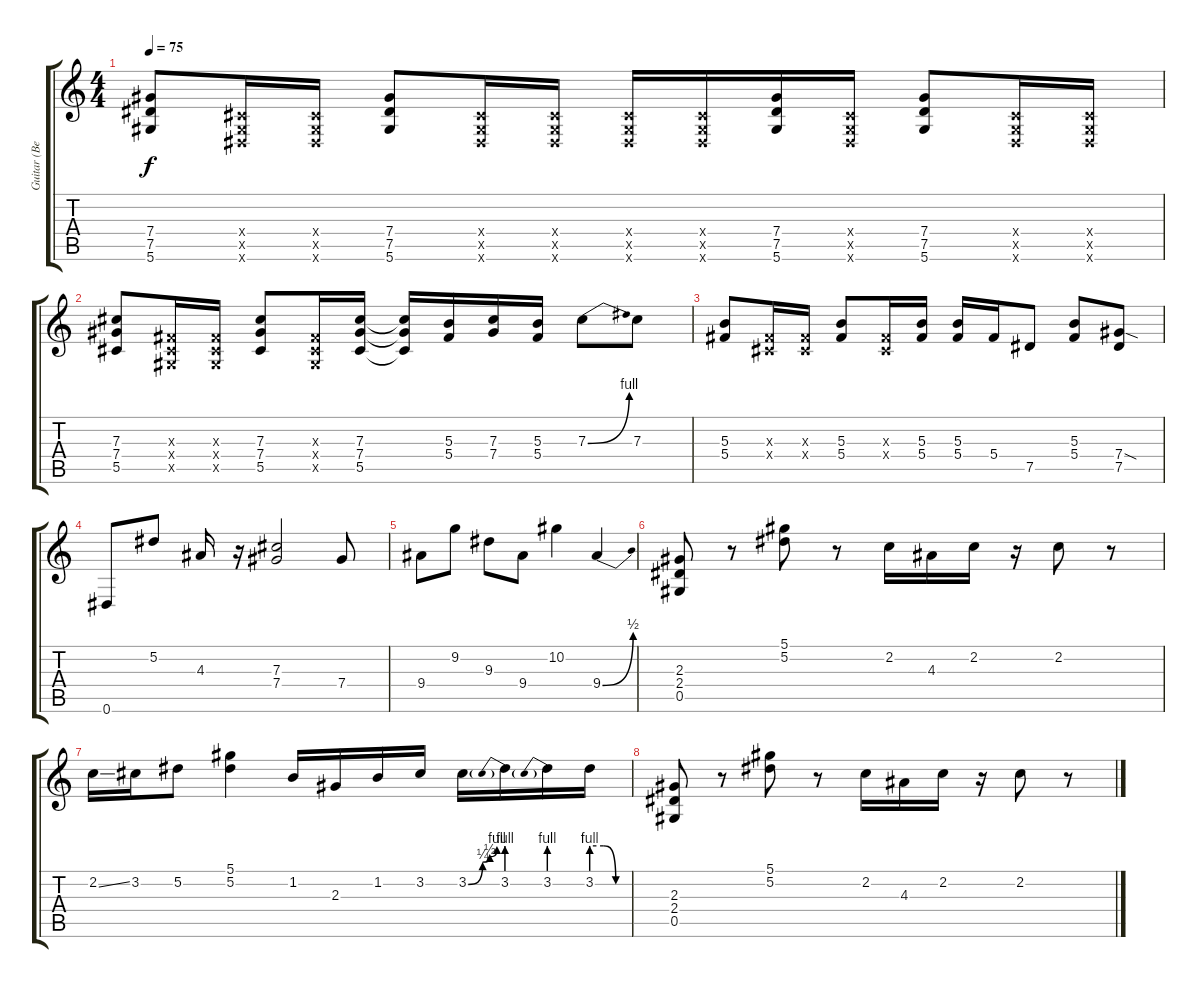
\track ("Guitar (Bernard butler)" "Guitar (Be") {instrument overdrivenguitar}
\staff {score tabs}
\tuning (Eb4 Bb3 Gb3 Db3 Ab2 Eb2) {hide}
\ts (4 4)
\tempo 75
\clef g2
\ks c
(7.4 7.5 5.6).8{dy f} (0.4{x} 0.5{x} 0.6{x}).16 (0.4{x} 0.5{x} 0.6{x}).16 (7.4 7.5 5.6).8 (0.4{x} 0.5{x} 0.6{x}).16 (0.4{x} 0.5{x} 0.6{x}).16 (0.4{x} 0.5{x} 0.6{x}).16 (0.4{x} 0.5{x} 0.6{x}).16 (7.4 7.5 5.6).16 (0.4{x} 0.5{x} 0.6{x}).16 (7.4 7.5 5.6).8 (0.4{x} 0.5{x} 0.6{x}).16 (0.4{x} 0.5{x} 0.6{x}).16 |
(7.3 7.4 5.5).8 (0.3{x} 0.4{x} 0.5{x}).16 (0.3{x} 0.4{x} 0.5{x}).16 (7.3 7.4 5.5).8 (0.3{x} 0.4{x} 0.5{x}).16 (7.3 7.4 5.5).16 (7.3{t} 7.4{t} 5.5{t}).16 (5.3 5.4).16 (7.3 7.4).16 (5.3 5.4).16 7.3{be (bend 0 0 60 4)}.8 7.3.8 |
(5.3 5.4).8 (0.3{x} 0.4{x}).16 (0.3{x} 0.4{x}).16 (5.3 5.4).8 (0.3{x} 0.4{x}).16 (5.3 5.4).16 (5.3 5.4).16 5.4.16 7.5.8 (5.3 5.4).8 (7.4{sod} 7.5).8 |
0.6.8 5.2.8 4.3.16 r.16 (7.3 7.4).2 7.4.8 |
9.4.8 9.2.8 9.3.8 9.4.8 10.2.4 9.4{be (bend 0 0 60 2)}.4 |
(2.3 2.4 0.5).8 r.8 (5.1 5.2).8 r.8 2.2.16 4.3.16 2.2.16 r.16 2.2.8 r.8 |
2.2{ss}.16 3.2.16 5.2.8 (5.1 5.2).4 1.2.16 2.3.16 1.2.16 3.2.16 3.2{be (custom 0 0 30 1 45 2 60 4)}.16 3.2{be (prebend 0 4 60 4)}.16 3.2{be (prebend 0 4 60 4)}.16 3.2{be (custom 0 4 20 4 40 0 60 0)}.16 |
(2.3 2.4 0.5).8 r.8 (5.1 5.2).8 r.8 2.2.16 4.3.16 2.2.16 r.16 2.2.8 r.8
